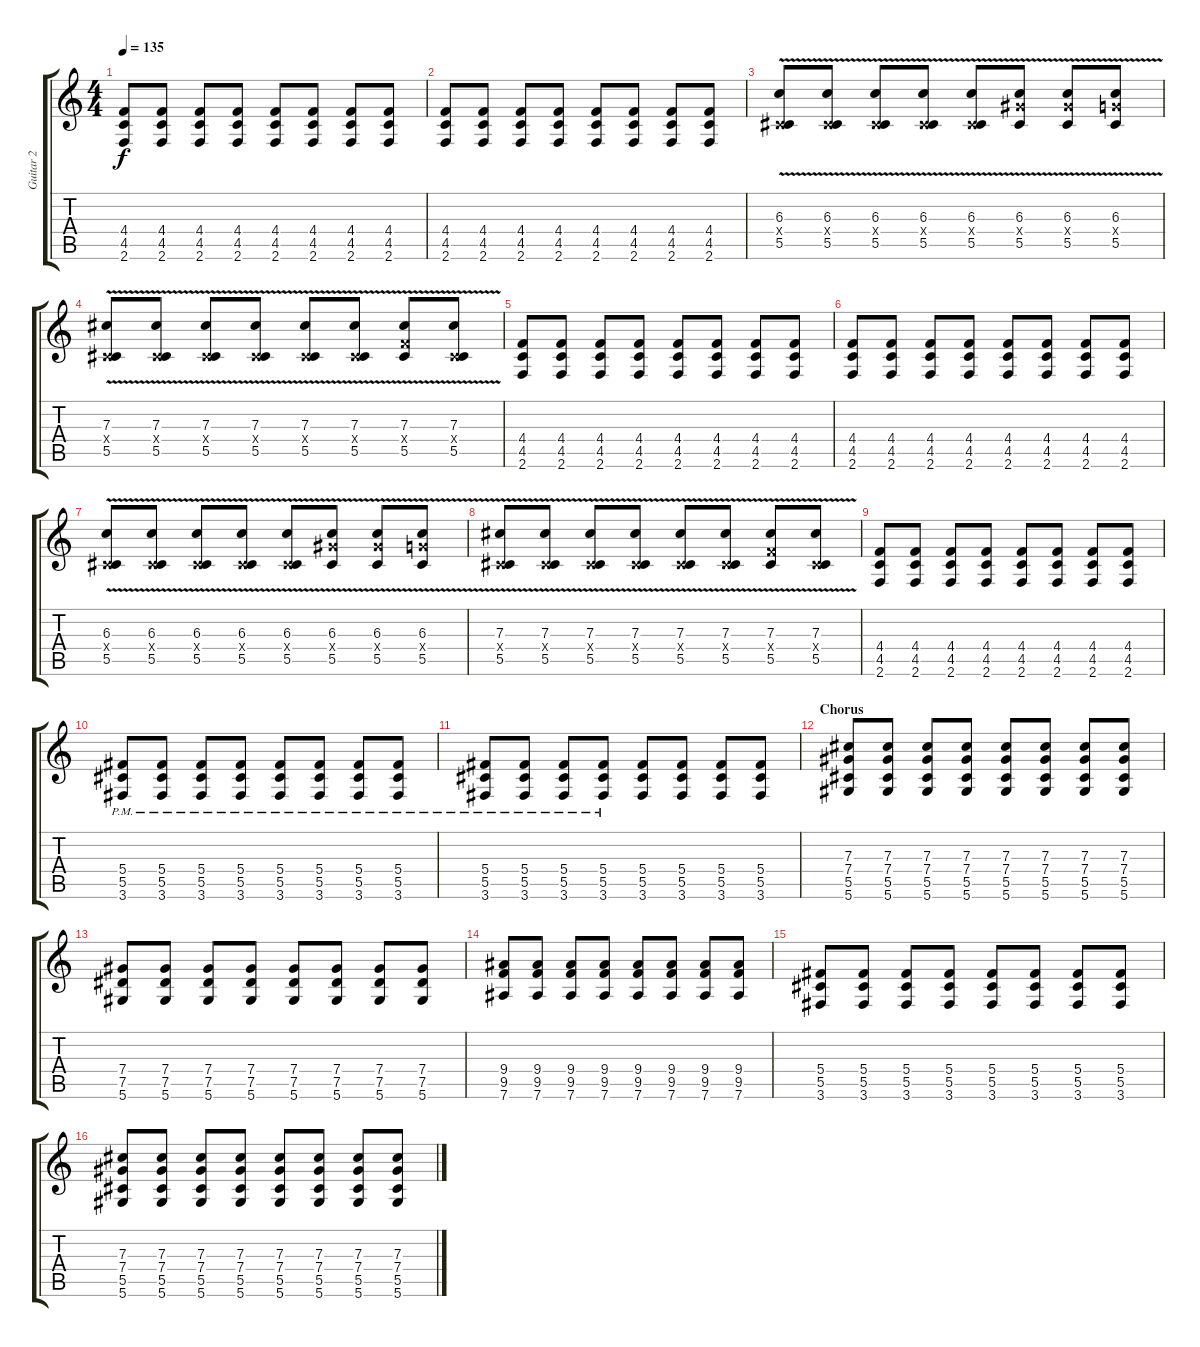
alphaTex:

\track ("Guitar 2" "Guitar 2") {instrument electricguitarjazz}
\staff {score tabs}
\tuning (Eb4 Bb3 Gb3 Db3 Ab2 Eb2) {hide}
\ts (4 4)
\tempo 135
\clef g2
\ks c
(4.4 4.5 2.6).8{dy f instrument distortionguitar} (4.4 4.5 2.6).8 (4.4 4.5 2.6).8 (4.4 4.5 2.6).8 (4.4 4.5 2.6).8 (4.4 4.5 2.6).8 (4.4 4.5 2.6).8 (4.4 4.5 2.6).8 |
(4.4 4.5 2.6).8{instrument distortionguitar} (4.4 4.5 2.6).8 (4.4 4.5 2.6).8 (4.4 4.5 2.6).8 (4.4 4.5 2.6).8 (4.4 4.5 2.6).8 (4.4 4.5 2.6).8 (4.4 4.5 2.6).8 |
(6.3{v} 0.4{x} 5.5{v}).8 (6.3 0.4{x} 5.5{v}).8 (6.3{v} 0.4{x} 5.5{v}).8{instrument distortionguitar} (6.3{v} 0.4{x} 5.5{v}).8 (6.3{v} 0.4{x} 5.5{v}).8 (6.3{v} 7.4{x} 5.5{v}).8 (6.3{v} 7.4{x} 5.5{v}).8 (6.3{v} 6.4{x} 5.5{v}).8{instrument distortionguitar} |
(7.3{v} 0.4{x} 5.5{v}).8 (7.3{v} 0.4{x} 5.5{v}).8{instrument distortionguitar} (7.3{v} 0.4{x} 5.5{v}).8 (7.3{v} 0.4{x} 5.5{v}).8 (7.3{v} 0.4{x} 5.5{v}).8 (7.3{v} 0.4{x} 5.5{v}).8 (7.3{v} 4.4{x} 5.5{v}).8{instrument distortionguitar} (7.3{v} 0.4{x} 5.5{v}).8 |
(4.4 4.5 2.6).8{instrument distortionguitar} (4.4 4.5 2.6).8 (4.4 4.5 2.6).8 (4.4 4.5 2.6).8 (4.4 4.5 2.6).8 (4.4 4.5 2.6).8 (4.4 4.5 2.6).8 (4.4 4.5 2.6).8 |
(4.4 4.5 2.6).8{instrument distortionguitar} (4.4 4.5 2.6).8 (4.4 4.5 2.6).8 (4.4 4.5 2.6).8 (4.4 4.5 2.6).8 (4.4 4.5 2.6).8 (4.4 4.5 2.6).8 (4.4 4.5 2.6).8 |
(6.3{v} 0.4{x} 5.5{v}).8 (6.3 0.4{x} 5.5{v}).8 (6.3{v} 0.4{x} 5.5{v}).8{instrument distortionguitar} (6.3{v} 0.4{x} 5.5{v}).8 (6.3{v} 0.4{x} 5.5{v}).8 (6.3{v} 7.4{x} 5.5{v}).8 (6.3{v} 7.4{x} 5.5{v}).8 (6.3{v} 6.4{x} 5.5{v}).8{instrument distortionguitar} |
(7.3{v} 0.4{x} 5.5{v}).8 (7.3{v} 0.4{x} 5.5{v}).8{instrument distortionguitar} (7.3{v} 0.4{x} 5.5{v}).8 (7.3{v} 0.4{x} 5.5{v}).8 (7.3{v} 0.4{x} 5.5{v}).8 (7.3{v} 0.4{x} 5.5{v}).8 (7.3{v} 4.4{x} 5.5{v}).8{instrument distortionguitar} (7.3{v} 0.4{x} 5.5{v}).8 |
(4.4 4.5 2.6).8{instrument distortionguitar} (4.4 4.5 2.6).8 (4.4 4.5 2.6).8 (4.4 4.5 2.6).8 (4.4 4.5 2.6).8 (4.4 4.5 2.6).8 (4.4 4.5 2.6).8 (4.4 4.5 2.6).8 |
(5.4{pm} 5.5{pm} 3.6{pm}).8{instrument distortionguitar} (5.4{pm} 5.5{pm} 3.6{pm}).8 (5.4{pm} 5.5{pm} 3.6{pm}).8 (5.4{pm} 5.5{pm} 3.6{pm}).8 (5.4{pm} 5.5{pm} 3.6{pm}).8 (5.4{pm} 5.5{pm} 3.6{pm}).8 (5.4{pm} 5.5{pm} 3.6{pm}).8 (5.4{pm} 5.5{pm} 3.6{pm}).8 |
(5.4{pm} 5.5{pm} 3.6{pm}).8 (5.4{pm} 5.5{pm} 3.6{pm}).8 (5.4{pm} 5.5{pm} 3.6{pm}).8 (5.4{pm} 5.5{pm} 3.6{pm}).8 (5.4 5.5 3.6).8 (5.4 5.5 3.6).8 (5.4 5.5 3.6).8 (5.4 5.5 3.6).8 |
\section ("" "Chorus")
(7.3 7.4 5.5 5.6).8{volume 16 instrument distortionguitar} (7.3 7.4 5.5 5.6).8 (7.3 7.4 5.5 5.6).8 (7.3 7.4 5.5 5.6).8 (7.3 7.4 5.5 5.6).8 (7.3 7.4 5.5 5.6).8 (7.3 7.4 5.5 5.6).8 (7.3 7.4 5.5 5.6).8 |
(7.4 7.5 5.6).8 (7.4 7.5 5.6).8 (7.4 7.5 5.6).8 (7.4 7.5 5.6).8 (7.4 7.5 5.6).8 (7.4 7.5 5.6).8 (7.4 7.5 5.6).8 (7.4 7.5 5.6).8 |
(9.4 9.5 7.6).8 (9.4 9.5 7.6).8 (9.4 9.5 7.6).8 (9.4 9.5 7.6).8 (9.4 9.5 7.6).8 (9.4 9.5 7.6).8 (9.4 9.5 7.6).8 (9.4 9.5 7.6).8 |
(5.4 5.5 3.6).8 (5.4 5.5 3.6).8 (5.4 5.5 3.6).8 (5.4 5.5 3.6).8 (5.4 5.5 3.6).8 (5.4 5.5 3.6).8 (5.4 5.5 3.6).8 (5.4 5.5 3.6).8 |
(7.3 7.4 5.5 5.6).8{volume 16 instrument distortionguitar} (7.3 7.4 5.5 5.6).8 (7.3 7.4 5.5 5.6).8 (7.3 7.4 5.5 5.6).8 (7.3 7.4 5.5 5.6).8 (7.3 7.4 5.5 5.6).8 (7.3 7.4 5.5 5.6).8 (7.3 7.4 5.5 5.6).8
